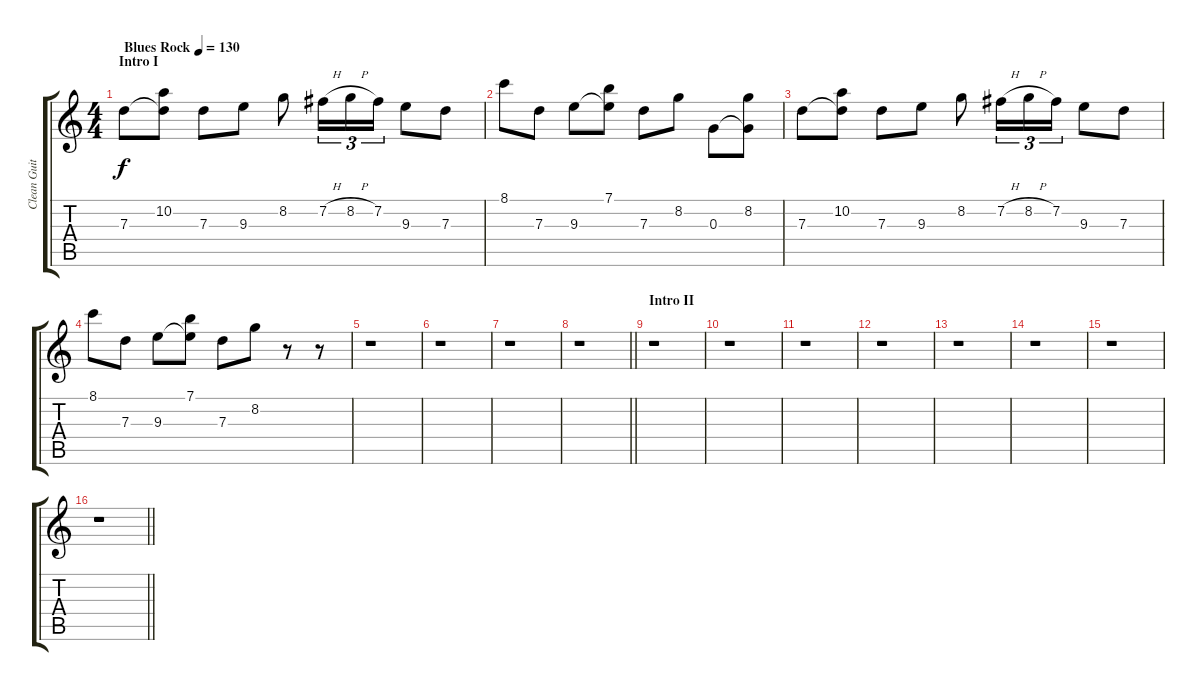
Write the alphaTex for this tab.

\track ("Clean Guitar" "Clean Guit") {instrument acousticguitarsteel}
\staff {score tabs}
\tuning (E4 B3 G3 D3 A2 E2) {hide}
\ts (4 4)
\section ("" "Intro I")
\tempo (130 "Blues Rock")
\clef g2
\ks c
7.3.8{dy f instrument acousticguitarsteel} (10.2 7.3{t}).8 7.3.8 9.3.8 8.2.8 7.2{h}.16{tu (3 2)} 8.2{h}.16{tu (3 2)} 7.2.16{tu (3 2)} 9.3.8 7.3.8 |
8.1.8 7.3.8 9.3.8 (7.1 9.3{t}).8 7.3.8 8.2.8 0.3.8 (8.2 0.3{t}).8 |
7.3.8 (10.2 7.3{t}).8 7.3.8 9.3.8 8.2.8 7.2{h}.16{tu (3 2)} 8.2{h}.16{tu (3 2)} 7.2.16{tu (3 2)} 9.3.8 7.3.8 |
8.1.8 7.3.8 9.3.8 (7.1 9.3{t}).8 7.3.8 8.2.8 r.8 r.8 |
r.1 |
r.1 |
r.1 |
\barLineRight lightlight
r.1 |
\section ("" "Intro II")
r.1 |
r.1 |
r.1 |
r.1 |
r.1 |
r.1 |
r.1 |
\barLineRight lightlight
r.1
